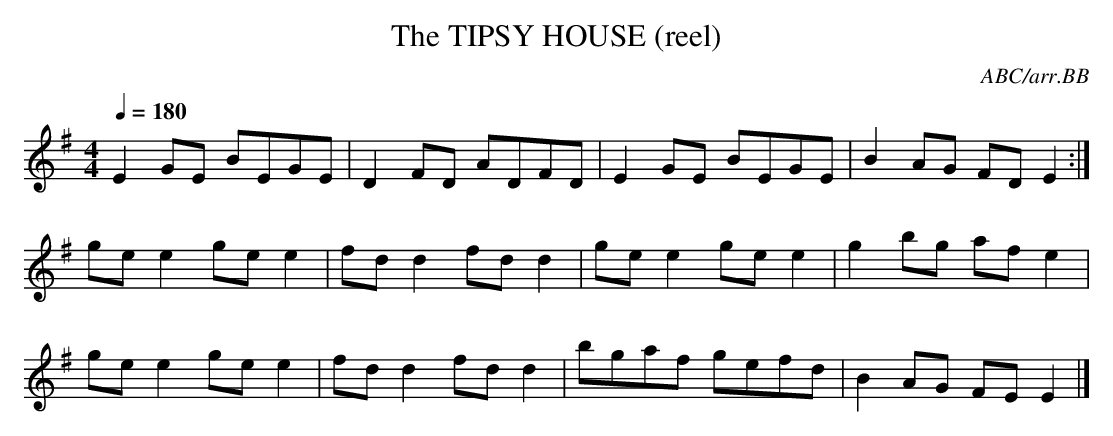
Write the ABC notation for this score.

X:1
T:TIPSY HOUSE (reel), The
C:ABC/arr.BB
L:1/8
Q:1/4=180
M:4/4
K:Em
E2GE BEGE|D2FD ADFD|E2 GE BEGE|B2AG FDE2 :|
gee2 gee2|fd d2 fd d2|ge e2 ge e2|g2bg afe2 |
ge e2 ge e2|fd d2 fd d2|bgaf gefd|B2AG FEE2 |]
